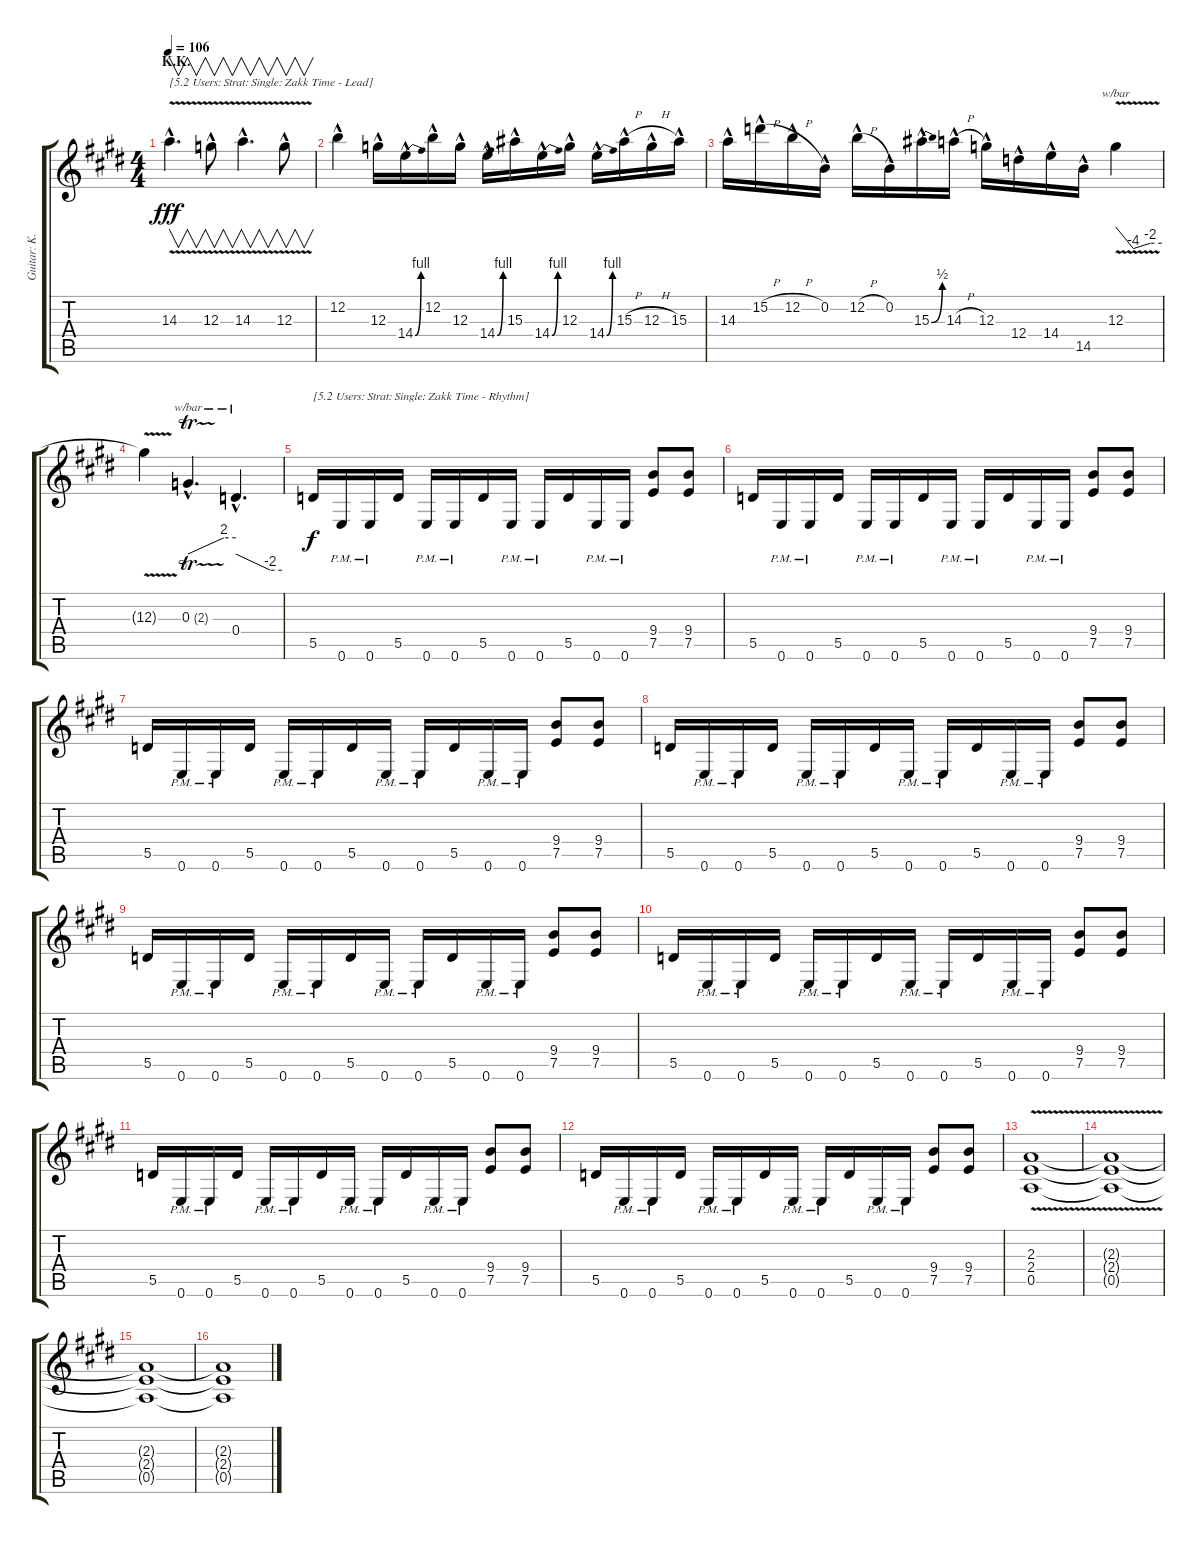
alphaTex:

\track ("Guitar: K.K." "Guitar: K.") {instrument overdrivenguitar}
\staff {score tabs}
\tuning (E4 B3 G3 D3 A2 E2) {hide}
\ts (4 4)
\section ("" "K.K.")
\tempo 106
\clef g2
\ks e
14.3{v hac}.4{v d txt "[5.2 Users: Strat: Single: Zakk Time - Lead]" dy fff volume 16 balance 8 instrument overdrivenguitar} 12.3{v hac}.8{v} 14.3{v hac}.4{v d} 12.3{v hac}.8{v} |
12.2{hac}.4 12.3{hac}.16 14.4{be (bend 0 0 60 4) hac}.16 12.2{hac}.16 12.3{hac}.16 14.4{be (bend 0 0 60 4) hac}.16 15.3{hac}.16 14.4{be (bend 0 0 60 4) hac}.16 12.3{hac}.16 14.4{be (bend 0 0 60 4) hac}.16 15.3{h hac}.16 12.3{h hac}.16 15.3{hac}.16 |
14.3{hac}.16 15.2{h hac}.16 12.2{h hac}.16 0.2{hac}.16 12.2{h hac}.16 0.2{hac}.16 15.3{be (bend 0 0 60 2) hac}.16 14.3{h hac}.16 12.3{hac}.16 12.4{hac}.16 14.4{hac}.16 14.5{hac}.16 12.3{v}.4{tbe (custom default 0 0 23 -16 45 -8 60 -8)} |
12.3{t}.4 0.3{tr (2 32) hac}.4{d tbe (custom default 0 0 45 8 60 8)} 0.4{hac}.4{d tbe (custom default 0 0 45 -8 60 -8)} |
5.5.16{txt "[5.2 Users: Strat: Single: Zakk Time - Rhythm]" dy f volume 13 balance 5 instrument distortionguitar} 0.6{pm}.16 0.6{pm}.16 5.5.16 0.6{pm}.16 0.6{pm}.16 5.5.16 0.6{pm}.16 0.6{pm}.16 5.5.16 0.6{pm}.16 0.6{pm}.16 (9.4 7.5).8 (9.4 7.5).8 |
5.5.16 0.6{pm}.16 0.6{pm}.16 5.5.16 0.6{pm}.16 0.6{pm}.16 5.5.16 0.6{pm}.16 0.6{pm}.16 5.5.16 0.6{pm}.16 0.6{pm}.16 (9.4 7.5).8 (9.4 7.5).8 |
5.5.16 0.6{pm}.16 0.6{pm}.16 5.5.16 0.6{pm}.16 0.6{pm}.16 5.5.16 0.6{pm}.16 0.6{pm}.16 5.5.16 0.6{pm}.16 0.6{pm}.16 (9.4 7.5).8 (9.4 7.5).8 |
5.5.16 0.6{pm}.16 0.6{pm}.16 5.5.16 0.6{pm}.16 0.6{pm}.16 5.5.16 0.6{pm}.16 0.6{pm}.16 5.5.16 0.6{pm}.16 0.6{pm}.16 (9.4 7.5).8 (9.4 7.5).8 |
5.5.16 0.6{pm}.16 0.6{pm}.16 5.5.16 0.6{pm}.16 0.6{pm}.16 5.5.16 0.6{pm}.16 0.6{pm}.16 5.5.16 0.6{pm}.16 0.6{pm}.16 (9.4 7.5).8 (9.4 7.5).8 |
5.5.16 0.6{pm}.16 0.6{pm}.16 5.5.16 0.6{pm}.16 0.6{pm}.16 5.5.16 0.6{pm}.16 0.6{pm}.16 5.5.16 0.6{pm}.16 0.6{pm}.16 (9.4 7.5).8 (9.4 7.5).8 |
5.5.16 0.6{pm}.16 0.6{pm}.16 5.5.16 0.6{pm}.16 0.6{pm}.16 5.5.16 0.6{pm}.16 0.6{pm}.16 5.5.16 0.6{pm}.16 0.6{pm}.16 (9.4 7.5).8 (9.4 7.5).8 |
5.5.16 0.6{pm}.16 0.6{pm}.16 5.5.16 0.6{pm}.16 0.6{pm}.16 5.5.16 0.6{pm}.16 0.6{pm}.16 5.5.16 0.6{pm}.16 0.6{pm}.16 (9.4 7.5).8 (9.4 7.5).8 |
(2.3 2.4 0.5{v}).1 |
(2.3{t} 2.4{t} 0.5{t}).1 |
(2.3{t} 2.4{t} 0.5{t}).1 |
(2.3{t} 2.4{t} 0.5{t}).1
